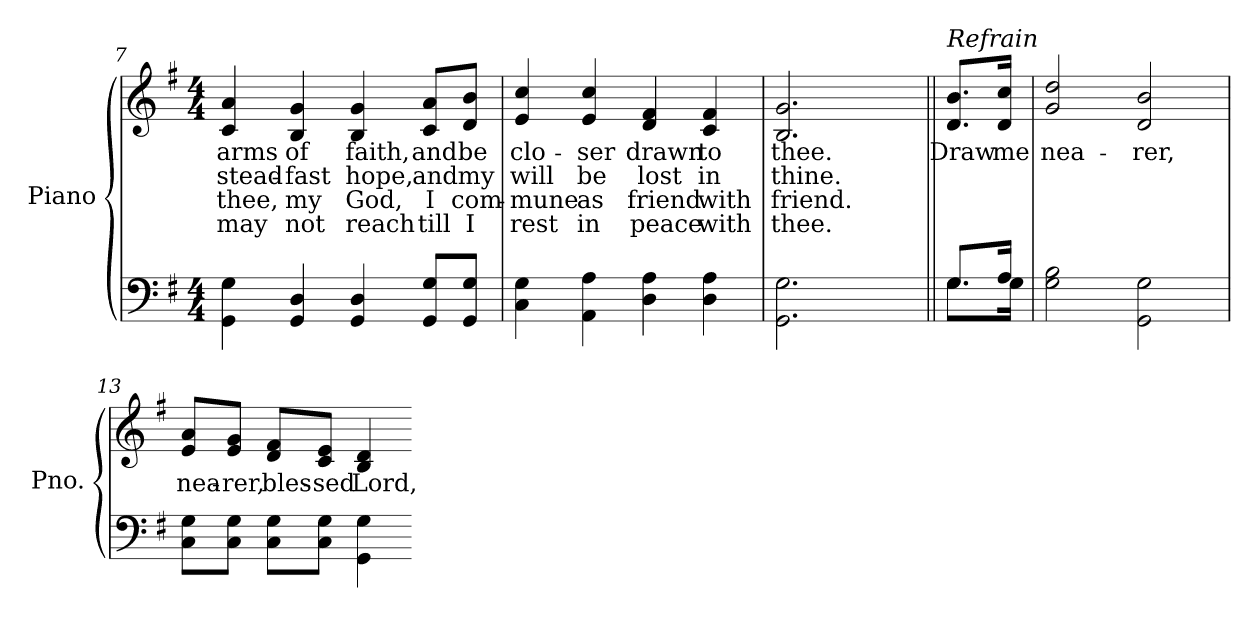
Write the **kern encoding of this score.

**kern	**kern	**text	**text	**text	**text
*part2	*part1	*part1	*part1	*part1	*part1
*staff2	*staff1	*staff1	*staff1	*staff1	*staff1
*I"Piano	*I"Piano	*	*	*	*
*I'Pno.	*I'Pno.	*	*	*	*
*clefF4	*clefG2	*	*	*	*
*k[f#]	*k[f#]	*	*	*	*
*G:	*G:	*	*	*	*
*M4/4	*M4/4	*	*	*	*
=7	=7	=7	=7	=7	=7
!	!	!LO:LY:b:color=#000000	!LO:LY:b:color=#000000	!LO:LY:b:color=#000000	!LO:LY:b:color=#000000
4GGi\ 4Gi	4ci/ 4ai	arms	stead-	thee,	may
!	!	!LO:LY:b:color=#000000	!LO:LY:b:color=#000000	!LO:LY:b:color=#000000	!LO:LY:b:color=#000000
4GGi/ 4Di	4Bi/ 4gi	of	-fast	my	not
!	!	!LO:LY:b:color=#000000	!LO:LY:b:color=#000000	!LO:LY:b:color=#000000	!LO:LY:b:color=#000000
4GGi/ 4Di	4Bi/ 4gi	faith,	hope,	God,	reach
!!LO:LB:g=z
=8-	=8-	=8-	=8-	=8-	=8-
!	!	!LO:LY:b:color=#000000	!LO:LY:b:color=#000000	!LO:LY:b:color=#000000	!LO:LY:b:color=#000000
8GGi/ 8Gi/L	8ci/ 8ai/L	and	and	I	till
!	!	!LO:LY:b:color=#000000	!LO:LY:b:color=#000000	!LO:LY:b:color=#000000	!LO:LY:b:color=#000000
8GGi/ 8Gi/J	8di/ 8bi/J	be	my	com-	-I
=9	=9	=9	=9	=9	=9
!	!	!LO:LY:b:color=#000000	!LO:LY:b:color=#000000	!LO:LY:b:color=#000000	!LO:LY:b:color=#000000
4Ci\ 4Gi	4ei/ 4cci	clo-	will	mune	rest
!	!	!LO:LY:b:color=#000000	!LO:LY:b:color=#000000	!LO:LY:b:color=#000000	!LO:LY:b:color=#000000
4AAi\ 4Ai	4ei/ 4cci	-ser	be	as	in
!	!	!LO:LY:b:color=#000000	!LO:LY:b:color=#000000	!LO:LY:b:color=#000000	!LO:LY:b:color=#000000
4Di\ 4Ai	4di/ 4f#i	drawn	lost	friend	peace
!	!	!LO:LY:b:color=#000000	!LO:LY:b:color=#000000	!LO:LY:b:color=#000000	!LO:LY:b:color=#000000
4Di\ 4Ai	4ci/ 4f#i	to	in	with	with
=10	=10	=10	=10	=10	=10
*^	*	*	*	*	*
!	!	!	!LO:LY:b:color=#000000	!LO:LY:b:color=#000000	!LO:LY:b:color=#000000	!LO:LY:b:color=#000000
2.GGi\ 2.Gi	2ryy	2.Bi/ 2.gi	thee.	thine.	friend.	thee.
.	4ryy	.	.	.	.	.
=11||	=11||	=11||	=11||	=11||	=11||	=11||
!	!	!LO:TX:a:i:t=Refrain	!	!	!	!
!	!	!	!LO:LY:b:color=#000000	!	!	!
8.Gi/L	8.Gi\L	8.di/ 8.bi/L	Draw	.	.	.
!	!	!	!LO:LY:b:color=#000000	!	!	!
16Ai/Jk	16Gi\Jk	16di/ 16cci/Jk	me	.	.	.
*v	*v	*	*	*	*	*
=12	=12	=12	=12	=12	=12
*^	*	*	*	*	*
!	!	!	!LO:LY:b:color=#000000	!	!	!
*v	*v	*	*	*	*	*
2Gi\ 2Bi	2gi/ 2ddi	nea-	.	.	.
!	!	!LO:LY:b:color=#000000	!	!	!
2GGi\ 2Gi	2di/ 2bi	-rer,	.	.	.
!!LO:LB:g=z
=13	=13	=13	=13	=13	=13
!	!	!LO:LY:b:color=#000000	!	!	!
8Ci\ 8Gi\L	8ei/ 8ai/L	nea-	.	.	.
!	!	!LO:LY:b:color=#000000	!	!	!
8Ci\ 8Gi\J	8ei/ 8gi/J	-rer,	.	.	.
!	!	!LO:LY:b:color=#000000	!	!	!
8Ci\ 8Gi\L	8di/ 8f#i/L	bles-	.	.	.
!	!	!LO:LY:b:color=#000000	!	!	!
8Ci\ 8Gi\J	8ci/ 8ei/J	-sed	.	.	.
!	!	!LO:LY:b:color=#000000	!	!	!
4GGi\ 4Gi	4Bi/ 4di	Lord,	.	.	.
=-	=-	=-	=-	=-	=-
*-	*-	*-	*-	*-	*-
